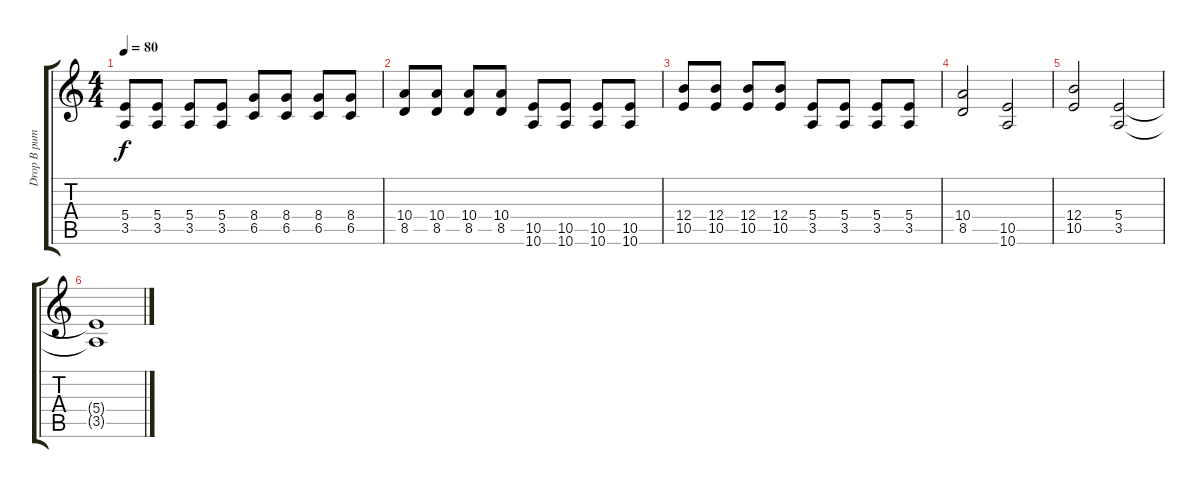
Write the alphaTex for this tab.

\track ("Drop B ритм" "Drop B рит") {instrument distortionguitar}
\staff {score tabs}
\tuning (Db4 Ab3 E3 B2 Gb2 B1) {hide}
\ts (4 4)
\tempo 80
\clef g2
\ks c
(5.4 3.5).8{dy f} (5.4 3.5).8 (5.4 3.5).8 (5.4 3.5).8 (8.4 6.5).8 (8.4 6.5).8 (8.4 6.5).8 (8.4 6.5).8 |
(10.4 8.5).8 (10.4 8.5).8 (10.4 8.5).8 (10.4 8.5).8 (10.5 10.6).8 (10.5 10.6).8 (10.5 10.6).8 (10.5 10.6).8 |
(12.4 10.5).8 (12.4 10.5).8 (12.4 10.5).8 (12.4 10.5).8 (5.4 3.5).8 (5.4 3.5).8 (5.4 3.5).8 (5.4 3.5).8 |
(10.4 8.5).2 (10.5 10.6).2 |
(12.4 10.5).2 (5.4 3.5).2 |
(5.4{t} 3.5{t}).1
